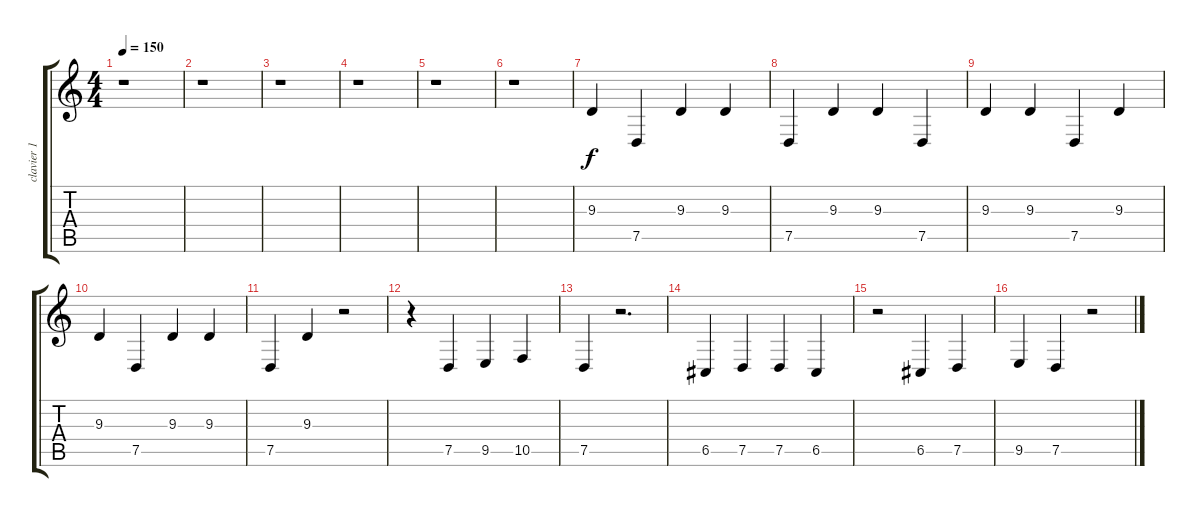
\track ("clavier 1" "clavier 1") {instrument fx5brightness}
\staff {score tabs}
\tuning (D4 A3 F3 C3 G2 D2) {hide}
\ts (4 4)
\tempo 150
\clef g2
\ks c
r.1{dy f instrument fx5brightness} |
r.1 |
r.1 |
r.1 |
r.1 |
r.1 |
9.3.4 7.5.4 9.3.4 9.3.4 |
7.5.4 9.3.4 9.3.4 7.5.4 |
9.3.4 9.3.4 7.5.4 9.3.4 |
9.3.4 7.5.4 9.3.4 9.3.4 |
7.5.4 9.3.4 r.2 |
r.4 7.5.4 9.5.4 10.5.4 |
7.5.4 r.2{d} |
6.5.4 7.5.4 7.5.4 6.5.4 |
r.2 6.5.4 7.5.4 |
9.5.4 7.5.4 r.2
